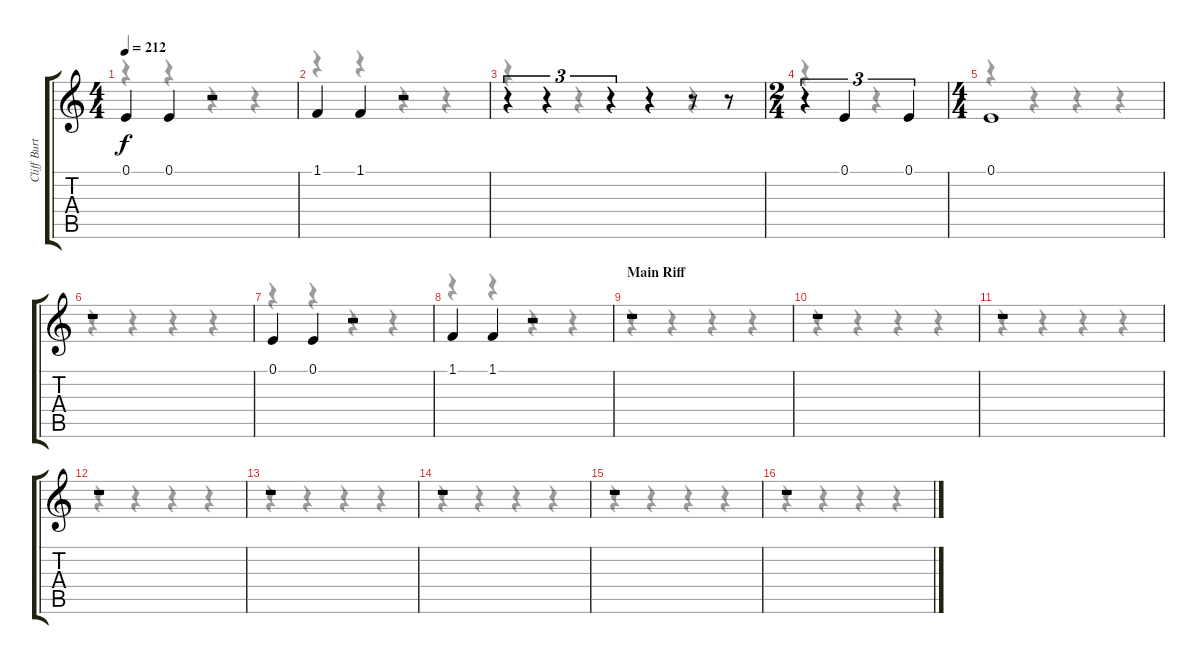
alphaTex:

\track ("Cliff Burton (Backing Vocals)" "Cliff Burt") {instrument tenorsax}
\staff {score tabs}
\tuning (E4 B3 G3 D3 A2 E2) {hide}
\voice
\ts (4 4)
\tempo 212
\clef g2
\ks c
0.1.4{dy f} 0.1.4 r.2 |
1.1.4 1.1.4 r.2 |
r.4{tu (3 2)} r.4{tu (3 2)} r.4{tu (3 2)} r.4 r.8 r.8 |
\ts (2 4)
r.4{tu (3 2)} 0.1.4{tu (3 2)} 0.1.4{tu (3 2)} |
\ts (4 4)
0.1.1 |
r.1 |
0.1.4 0.1.4 r.2 |
1.1.4 1.1.4 r.2 |
\section ("" "Main Riff")
r.1 |
r.1 |
r.1 |
r.1 |
r.1 |
r.1 |
r.1 |
r.1
\voice
\clef g2
\ottava regular
\simile none
\ks c
r.4{dy f} r.4 r.4 r.4 |
r.4 r.4 r.4 r.4 |
r.4 r.4 r.4 r.4 |
r.4 r.4 |
r.4 r.4 r.4 r.4 |
r.4 r.4 r.4 r.4 |
r.4 r.4 r.4 r.4 |
r.4 r.4 r.4 r.4 |
r.4 r.4 r.4 r.4 |
r.4 r.4 r.4 r.4 |
r.4 r.4 r.4 r.4 |
r.4 r.4 r.4 r.4 |
r.4 r.4 r.4 r.4 |
r.4 r.4 r.4 r.4 |
r.4 r.4 r.4 r.4 |
r.4 r.4 r.4 r.4
